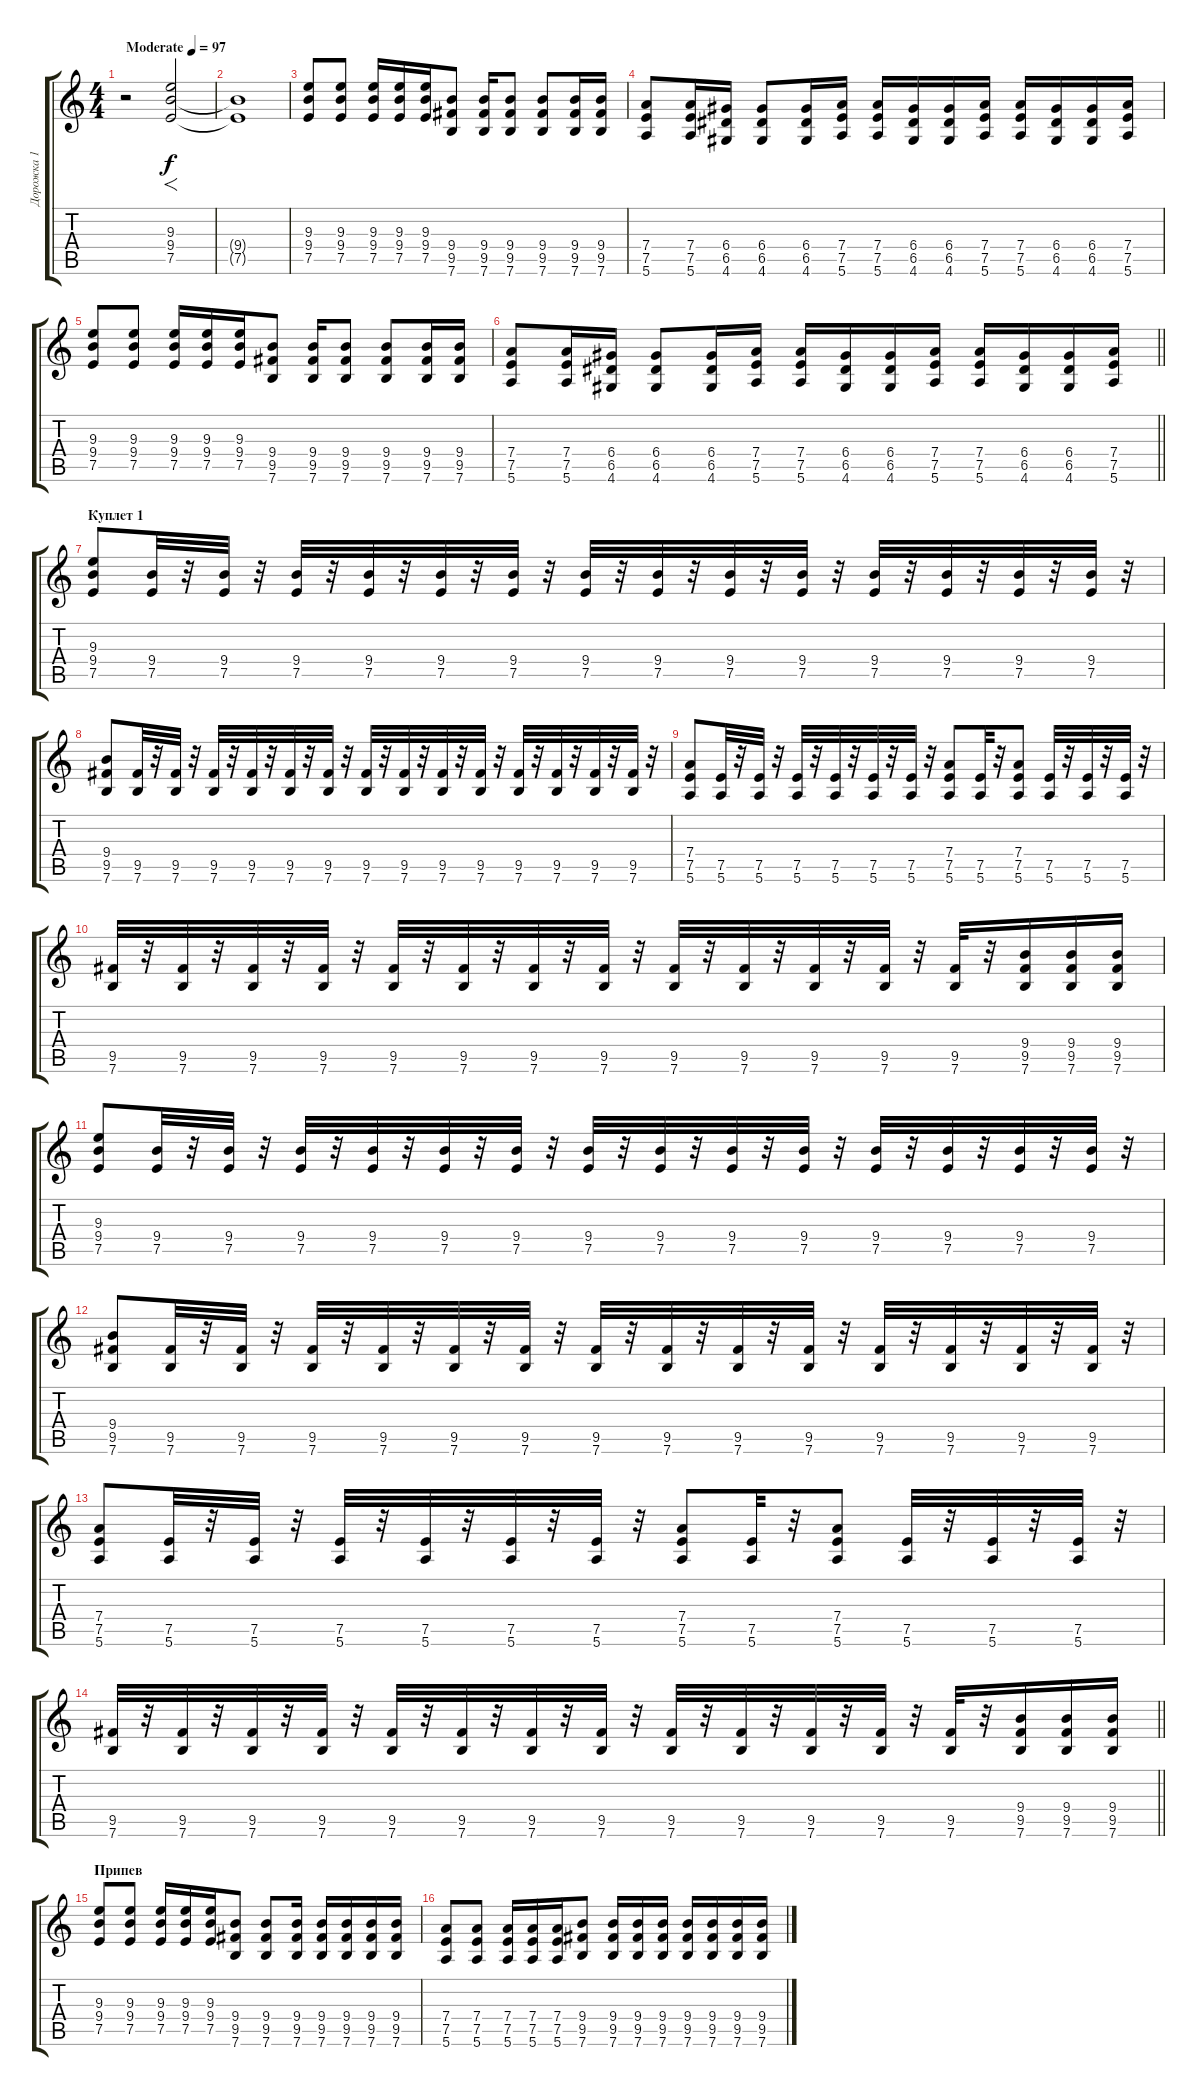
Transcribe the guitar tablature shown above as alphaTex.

\track ("Дорожка 1" "Дорожка 1") {instrument distortionguitar}
\staff {score tabs}
\tuning (E4 B3 G3 D3 A2 E2) {hide}
\ts (4 4)
\tempo (97 "Moderate")
\clef g2
\ks c
r.2{dy f instrument distortionguitar} (9.3 9.4 7.5).2{f} |
(9.4{t} 7.5{t}).1 |
(9.3 9.4 7.5).8 (9.3 9.4 7.5).8 (9.3 9.4 7.5).16 (9.3 9.4 7.5).16 (9.3 9.4 7.5).16 (9.4 9.5 7.6).8 (9.4 9.5 7.6).16 (9.4 9.5 7.6).8 (9.4 9.5 7.6).8 (9.4 9.5 7.6).16 (9.4 9.5 7.6).16 |
(7.4 7.5 5.6).8 (7.4 7.5 5.6).16 (6.4 6.5 4.6).16 (6.4 6.5 4.6).8 (6.4 6.5 4.6).16 (7.4 7.5 5.6).16 (7.4 7.5 5.6).16 (6.4 6.5 4.6).16 (6.4 6.5 4.6).16 (7.4 7.5 5.6).16 (7.4 7.5 5.6).16 (6.4 6.5 4.6).16 (6.4 6.5 4.6).16 (7.4 7.5 5.6).16 |
(9.3 9.4 7.5).8 (9.3 9.4 7.5).8 (9.3 9.4 7.5).16 (9.3 9.4 7.5).16 (9.3 9.4 7.5).16 (9.4 9.5 7.6).8 (9.4 9.5 7.6).16 (9.4 9.5 7.6).8 (9.4 9.5 7.6).8 (9.4 9.5 7.6).16 (9.4 9.5 7.6).16 |
\barLineRight lightlight
(7.4 7.5 5.6).8 (7.4 7.5 5.6).16 (6.4 6.5 4.6).16 (6.4 6.5 4.6).8 (6.4 6.5 4.6).16 (7.4 7.5 5.6).16 (7.4 7.5 5.6).16 (6.4 6.5 4.6).16 (6.4 6.5 4.6).16 (7.4 7.5 5.6).16 (7.4 7.5 5.6).16 (6.4 6.5 4.6).16 (6.4 6.5 4.6).16 (7.4 7.5 5.6).16 |
\section ("" "Куплет 1")
(9.3 9.4 7.5).8 (9.4 7.5).32 r.32 (9.4 7.5).32 r.32 (9.4 7.5).32 r.32 (9.4 7.5).32 r.32 (9.4 7.5).32 r.32 (9.4 7.5).32 r.32 (9.4 7.5).32 r.32 (9.4 7.5).32 r.32 (9.4 7.5).32 r.32 (9.4 7.5).32 r.32 (9.4 7.5).32 r.32 (9.4 7.5).32 r.32 (9.4 7.5).32 r.32 (9.4 7.5).32 r.32 |
(9.4 9.5 7.6).8 (9.5 7.6).32 r.32 (9.5 7.6).32 r.32 (9.5 7.6).32 r.32 (9.5 7.6).32 r.32 (9.5 7.6).32 r.32 (9.5 7.6).32 r.32 (9.5 7.6).32 r.32 (9.5 7.6).32 r.32 (9.5 7.6).32 r.32 (9.5 7.6).32 r.32 (9.5 7.6).32 r.32 (9.5 7.6).32 r.32 (9.5 7.6).32 r.32 (9.5 7.6).32 r.32 |
(7.4 7.5 5.6).8 (7.5 5.6).32 r.32 (7.5 5.6).32 r.32 (7.5 5.6).32 r.32 (7.5 5.6).32 r.32 (7.5 5.6).32 r.32 (7.5 5.6).32 r.32 (7.4 7.5 5.6).8 (7.5 5.6).32 r.32 (7.4 7.5 5.6).8 (7.5 5.6).32 r.32 (7.5 5.6).32 r.32 (7.5 5.6).32 r.32 |
(9.5 7.6).32 r.32 (9.5 7.6).32 r.32 (9.5 7.6).32 r.32 (9.5 7.6).32 r.32 (9.5 7.6).32 r.32 (9.5 7.6).32 r.32 (9.5 7.6).32 r.32 (9.5 7.6).32 r.32 (9.5 7.6).32 r.32 (9.5 7.6).32 r.32 (9.5 7.6).32 r.32 (9.5 7.6).32 r.32 (9.5 7.6).32 r.32 (9.4 9.5 7.6).16 (9.4 9.5 7.6).16 (9.4 9.5 7.6).16 |
(9.3 9.4 7.5).8 (9.4 7.5).32 r.32 (9.4 7.5).32 r.32 (9.4 7.5).32 r.32 (9.4 7.5).32 r.32 (9.4 7.5).32 r.32 (9.4 7.5).32 r.32 (9.4 7.5).32 r.32 (9.4 7.5).32 r.32 (9.4 7.5).32 r.32 (9.4 7.5).32 r.32 (9.4 7.5).32 r.32 (9.4 7.5).32 r.32 (9.4 7.5).32 r.32 (9.4 7.5).32 r.32 |
(9.4 9.5 7.6).8 (9.5 7.6).32 r.32 (9.5 7.6).32 r.32 (9.5 7.6).32 r.32 (9.5 7.6).32 r.32 (9.5 7.6).32 r.32 (9.5 7.6).32 r.32 (9.5 7.6).32 r.32 (9.5 7.6).32 r.32 (9.5 7.6).32 r.32 (9.5 7.6).32 r.32 (9.5 7.6).32 r.32 (9.5 7.6).32 r.32 (9.5 7.6).32 r.32 (9.5 7.6).32 r.32 |
(7.4 7.5 5.6).8 (7.5 5.6).32 r.32 (7.5 5.6).32 r.32 (7.5 5.6).32 r.32 (7.5 5.6).32 r.32 (7.5 5.6).32 r.32 (7.5 5.6).32 r.32 (7.4 7.5 5.6).8 (7.5 5.6).32 r.32 (7.4 7.5 5.6).8 (7.5 5.6).32 r.32 (7.5 5.6).32 r.32 (7.5 5.6).32 r.32 |
\barLineRight lightlight
(9.5 7.6).32 r.32 (9.5 7.6).32 r.32 (9.5 7.6).32 r.32 (9.5 7.6).32 r.32 (9.5 7.6).32 r.32 (9.5 7.6).32 r.32 (9.5 7.6).32 r.32 (9.5 7.6).32 r.32 (9.5 7.6).32 r.32 (9.5 7.6).32 r.32 (9.5 7.6).32 r.32 (9.5 7.6).32 r.32 (9.5 7.6).32 r.32 (9.4 9.5 7.6).16 (9.4 9.5 7.6).16 (9.4 9.5 7.6).16 |
\section ("" "Припев")
(9.3 9.4 7.5).8 (9.3 9.4 7.5).8 (9.3 9.4 7.5).16 (9.3 9.4 7.5).16 (9.3 9.4 7.5).16 (9.4 9.5 7.6).8 (9.4 9.5 7.6).8 (9.4 9.5 7.6).16 (9.4 9.5 7.6).16 (9.4 9.5 7.6).16 (9.4 9.5 7.6).16 (9.4 9.5 7.6).16 |
(7.4 7.5 5.6).8 (7.4 7.5 5.6).8 (7.4 7.5 5.6).16 (7.4 7.5 5.6).16 (7.4 7.5 5.6).16 (9.4 9.5 7.6).8 (9.4 9.5 7.6).16 (9.4 9.5 7.6).16 (9.4 9.5 7.6).16 (9.4 9.5 7.6).16 (9.4 9.5 7.6).16 (9.4 9.5 7.6).16 (9.4 9.5 7.6).16
